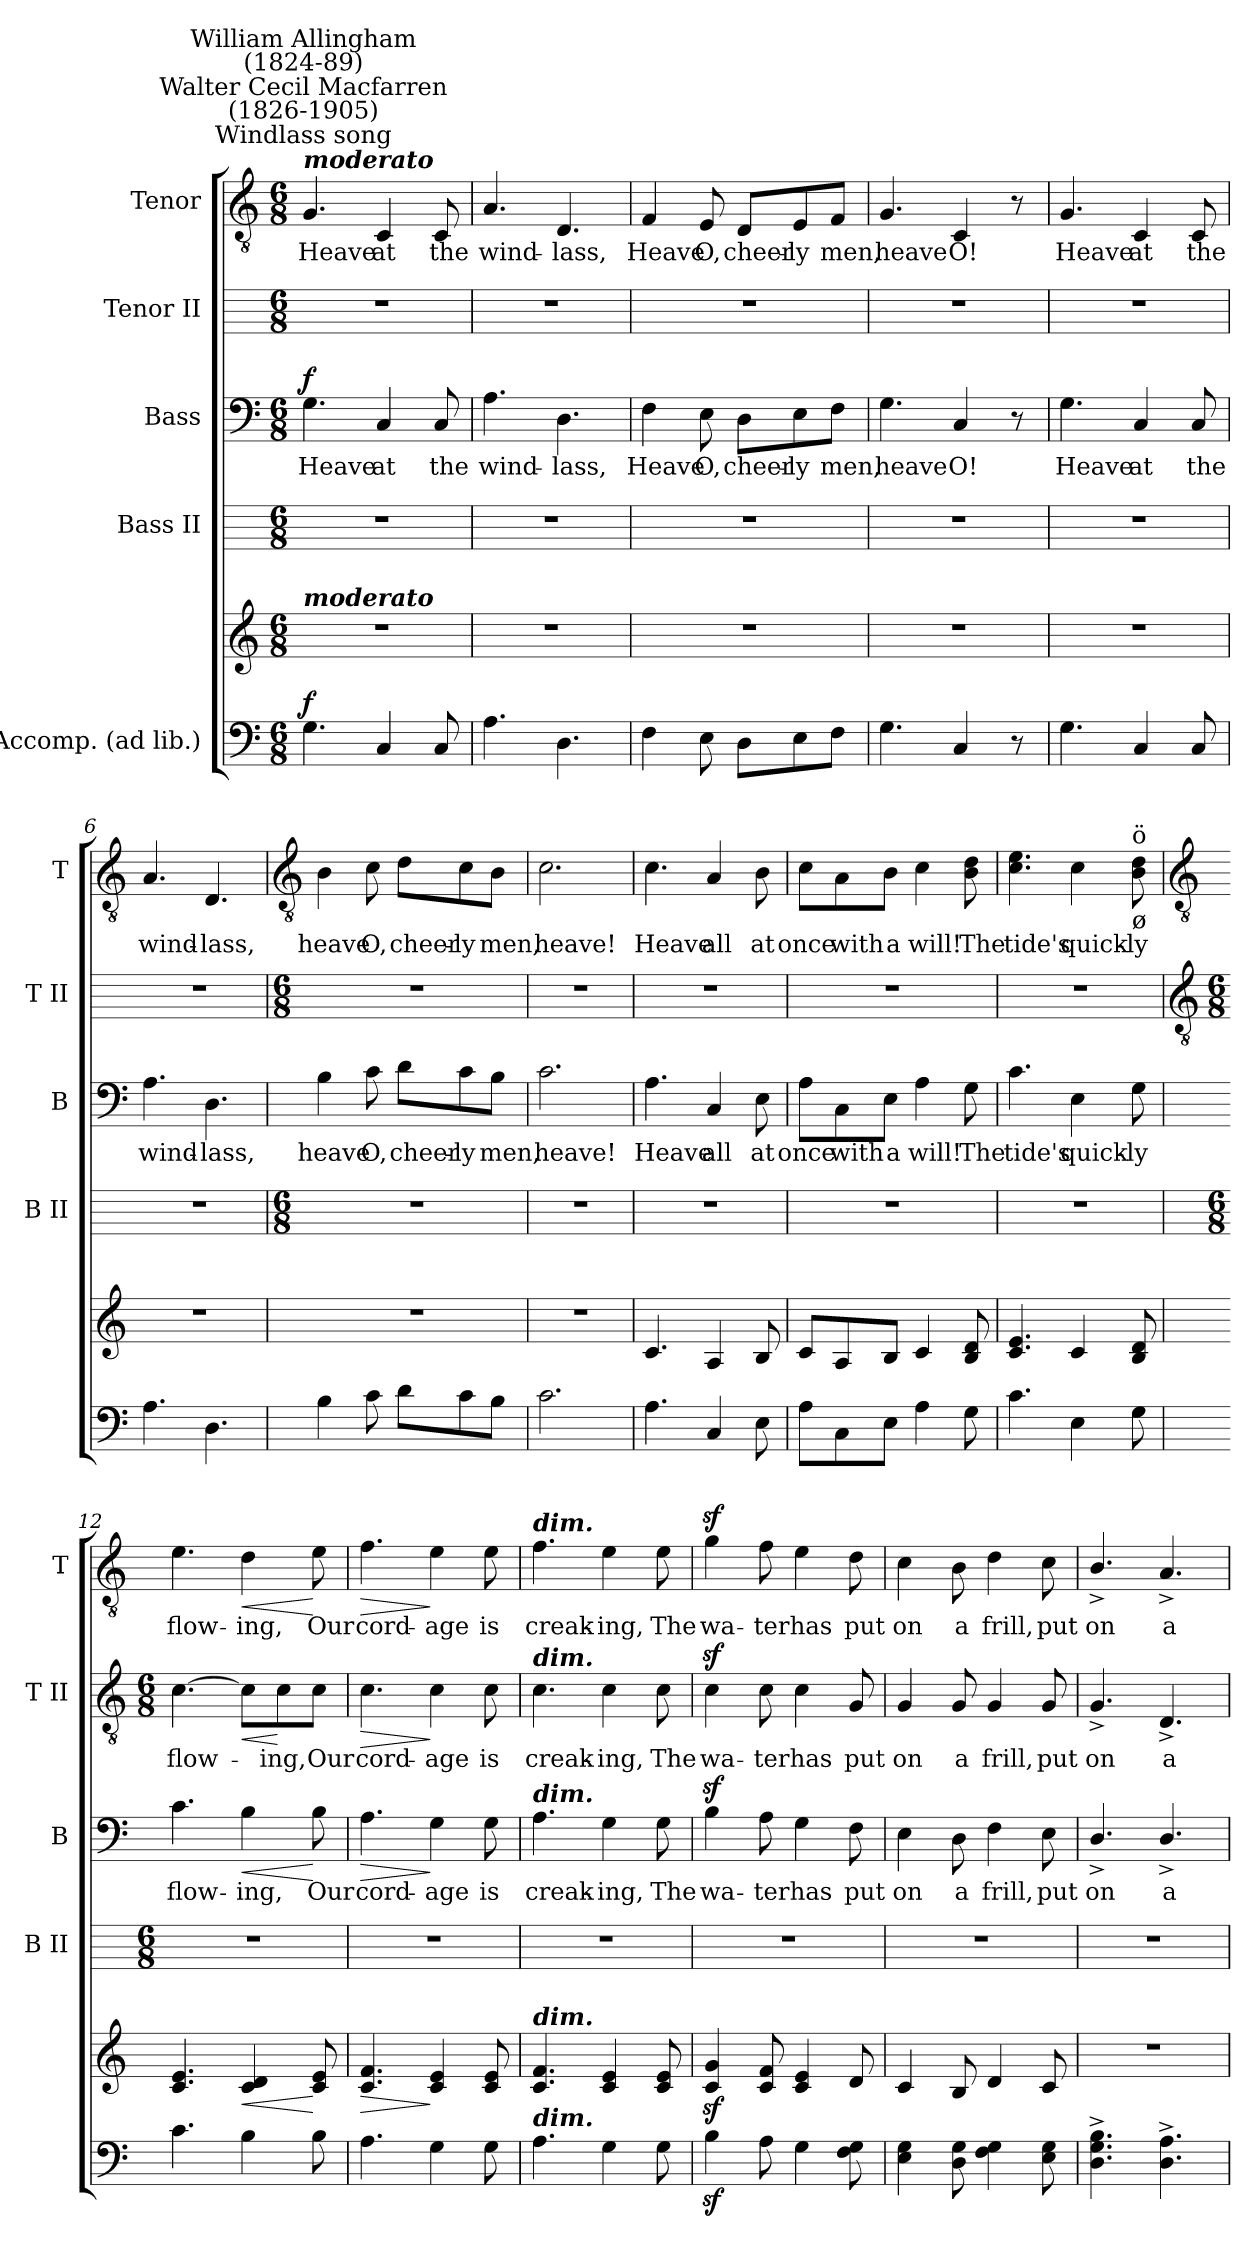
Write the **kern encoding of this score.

**kern	**kern	**dynam	**kern	**kern	**text	**dynam	**kern	**text	**dynam	**kern	**text	**dynam
*part5	*part5	*part5	*part4	*part3	*part3	*part3	*part2	*part2	*part2	*part1	*part1	*part1
*staff6	*staff5	*staff5/6	*staff4	*staff3	*staff3	*staff3	*staff2	*staff2	*staff2	*staff1	*staff1	*staff1
*I"Accomp. (ad lib.)	*	*	*I"Bass II	*I"Bass	*	*	*I"Tenor II	*	*	*I"Tenor	*	*
*	*	*	*I'B II	*I'B	*	*	*I'T II	*	*	*I'T	*	*
*clefF4	*clefG2	*	*	*clefF4	*	*	*	*	*	*clefGv2	*	*
*k[]	*k[]	*	*	*k[]	*	*	*	*	*	*k[]	*	*
*C:	*C:	*	*	*C:	*	*	*	*	*	*C:	*	*
*M6/8	*M6/8	*	*M6/8	*M6/8	*	*	*M6/8	*	*	*M6/8	*	*
*MM96	*MM96	*	*MM96	*MM96	*	*	*MM96	*	*	*MM96	*	*
=1	=1	=1	=1	=1	=1	=1	=1	=1	=1	=1	=1	=1
!	!	!	!	!	!	!	!	!	!	!LO:TX:a:Bi:t=moderato	!	!
!	!	!	!	!	!	!	!	!	!	!LO:TX:a:cj:t=Windlass song	!	!
!	!	!	!	!	!	!	!	!	!	!LO:TX:a:cj:t=Walter Cecil Macfarren\n(1826-1905)	!	!
!	!	!	!	!	!	!	!	!	!	!LO:TX:a:cj:t=William Allingham\n(1824-89)	!	!
!	!LO:TX:a:Bi:t=moderato	!	!	!	!	!	!	!	!	!	!	!
!	!LO:N:vis=1	!LO:DY:a=2	!	!	!LO:LY:b	!LO:DY:b	!	!	!	!	!LO:LY:b	!
4.G\	2.r	f	2.r	4.G\	Heave	f	2.r	.	.	4.G/	Heave	.
!	!	!	!	!	!LO:LY:b	!	!	!	!	!	!LO:LY:b	!
4C	.	.	.	4C	at	.	.	.	.	4C	at	.
!	!	!	!	!	!LO:LY:b	!	!	!	!	!	!LO:LY:b	!
8C	.	.	.	8C	the	.	.	.	.	8C	the	.
=2	=2	=2	=2	=2	=2	=2	=2	=2	=2	=2	=2	=2
!	!LO:N:vis=1	!	!	!	!LO:LY:b	!	!	!	!	!	!LO:LY:b	!
4.A	2.r	.	2.r	4.A	wind-	.	2.r	.	.	4.A	wind-	.
!	!	!	!	!	!LO:LY:b	!	!	!	!	!	!LO:LY:b	!
4.D	.	.	.	4.D	-lass,	.	.	.	.	4.D	-lass,	.
=3	=3	=3	=3	=3	=3	=3	=3	=3	=3	=3	=3	=3
!	!LO:N:vis=1	!	!	!	!LO:LY:b	!	!	!	!	!	!LO:LY:b	!
4F	2.r	.	2.r	4F	Heave	.	2.r	.	.	4F	Heave	.
!	!	!	!	!	!LO:LY:b	!	!	!	!	!	!LO:LY:b	!
8E	.	.	.	8E	O,	.	.	.	.	8E	O,	.
!	!	!	!	!	!LO:LY:b	!	!	!	!	!	!LO:LY:b	!
8DL	.	.	.	8D\L	cheer-	.	.	.	.	8D/L	cheer-	.
!	!	!	!	!	!LO:LY:b	!	!	!	!	!	!LO:LY:b	!
8E	.	.	.	8E\	-ly	.	.	.	.	8E/	-ly	.
!	!	!	!	!	!LO:LY:b	!	!	!	!	!	!LO:LY:b	!
8FJ	.	.	.	8F\J	men,	.	.	.	.	8F/J	men,	.
=4	=4	=4	=4	=4	=4	=4	=4	=4	=4	=4	=4	=4
!	!LO:N:vis=1	!	!	!	!LO:LY:b	!	!	!	!	!	!LO:LY:b	!
4.G	2.r	.	2.r	4.G	heave	.	2.r	.	.	4.G	heave	.
!	!	!	!	!	!LO:LY:b	!	!	!	!	!	!LO:LY:b	!
4C	.	.	.	4C	O!	.	.	.	.	4C	O!	.
8r	.	.	.	8r	.	.	.	.	.	8r	.	.
=5	=5	=5	=5	=5	=5	=5	=5	=5	=5	=5	=5	=5
!	!LO:N:vis=1	!	!	!	!LO:LY:b	!	!	!	!	!	!LO:LY:b	!
4.G\	2.r	.	2.r	4.G\	Heave	.	2.r	.	.	4.G/	Heave	.
!	!	!	!	!	!LO:LY:b	!	!	!	!	!	!LO:LY:b	!
4C	.	.	.	4C	at	.	.	.	.	4C	at	.
!	!	!	!	!	!LO:LY:b	!	!	!	!	!	!LO:LY:b	!
8C	.	.	.	8C	the	.	.	.	.	8C	the	.
=6	=6	=6	=6	=6	=6	=6	=6	=6	=6	=6	=6	=6
!	!LO:N:vis=1	!	!	!	!LO:LY:b	!	!	!	!	!	!LO:LY:b	!
4.A	2.r	.	2.r	4.A	wind-	.	2.r	.	.	4.A	wind-	.
!	!	!	!	!	!LO:LY:b	!	!	!	!	!	!LO:LY:b	!
4.D	.	.	.	4.D	-lass,	.	.	.	.	4.D	-lass,	.
!!LO:LB:g=z
=7	=7	=7	=7	=7	=7	=7	=7	=7	=7	=7	=7	=7
*	*	*	*	*	*	*	*	*	*	*clefGv2	*	*
*	*	*	*M6/8	*	*	*	*M6/8	*	*	*	*	*
!	!LO:N:vis=1	!	!	!	!LO:LY:b	!	!	!	!	!	!LO:LY:b	!
4B	2.r	.	2.r	4B	heave	.	2.r	.	.	4B	heave	.
!	!	!	!	!	!LO:LY:b	!	!	!	!	!	!LO:LY:b	!
8c	.	.	.	8c	O,	.	.	.	.	8c	O,	.
!	!	!	!	!	!LO:LY:b	!	!	!	!	!	!LO:LY:b	!
8dL	.	.	.	8d\L	cheer-	.	.	.	.	8d\L	cheer-	.
!	!	!	!	!	!LO:LY:b	!	!	!	!	!	!LO:LY:b	!
8c	.	.	.	8c\	-ly	.	.	.	.	8c\	-ly	.
!	!	!	!	!	!LO:LY:b	!	!	!	!	!	!LO:LY:b	!
8BJ	.	.	.	8B\J	men,	.	.	.	.	8B\J	men,	.
=8	=8	=8	=8	=8	=8	=8	=8	=8	=8	=8	=8	=8
!	!LO:N:vis=1	!	!	!	!LO:LY:b	!	!	!	!	!	!LO:LY:b	!
2.c	2.r	.	2.r	2.c	heave!	.	2.r	.	.	2.c	heave!	.
=9	=9	=9	=9	=9	=9	=9	=9	=9	=9	=9	=9	=9
!	!	!	!	!	!LO:LY:b	!	!	!	!	!	!LO:LY:b	!
4.A	4.c	.	2.r	4.A	Heave	.	2.r	.	.	4.c	Heave	.
!	!	!	!	!	!LO:LY:b	!	!	!	!	!	!LO:LY:b	!
4C	4A	.	.	4C	all	.	.	.	.	4A	all	.
!	!	!	!	!	!LO:LY:b	!	!	!	!	!	!LO:LY:b	!
8E	8B	.	.	8E	at	.	.	.	.	8B	at	.
=10	=10	=10	=10	=10	=10	=10	=10	=10	=10	=10	=10	=10
!	!	!	!	!	!LO:LY:b	!	!	!	!	!	!LO:LY:b	!
8AL	8cL	.	2.r	8A\L	once	.	2.r	.	.	8c\L	once	.
!	!	!	!	!	!LO:LY:b	!	!	!	!	!	!LO:LY:b	!
8C	8A	.	.	8C\	with	.	.	.	.	8A\	with	.
!	!	!	!	!	!LO:LY:b	!	!	!	!	!	!LO:LY:b	!
8EJ	8BJ	.	.	8E\J	a	.	.	.	.	8B\J	a	.
!	!	!	!	!	!LO:LY:b	!	!	!	!	!	!LO:LY:b	!
4A	4c	.	.	4A	will!	.	.	.	.	4c	will!	.
!	!	!	!	!	!LO:LY:b	!	!	!	!	!	!LO:LY:b	!
8G	8B 8d	.	.	8G	The	.	.	.	.	8B 8d	The	.
=11	=11	=11	=11	=11	=11	=11	=11	=11	=11	=11	=11	=11
!	!	!	!	!	!LO:LY:b	!	!	!	!	!	!LO:LY:b	!
4.c	4.c 4.e	.	2.r	4.c	tide's	.	2.r	.	.	4.c 4.e	tide's	.
!	!	!	!	!	!LO:LY:b	!	!	!	!	!	!LO:LY:b	!
4E	4c	.	.	4E	quick-	.	.	.	.	4c	quick-	.
!	!	!	!	!	!	!	!	!	!	!LO:TX:a:t=ö	!	!
!	!	!	!	!	!	!	!	!	!	!LO:TX:b:t=ø	!	!
!	!	!	!	!	!LO:LY:b	!	!	!	!	!	!LO:LY:b	!
8G	8B 8d	.	.	8G	-ly	.	.	.	.	8B 8d	-ly	.
!!LO:LB:g=z
=12	=12	=12	=12	=12	=12	=12	=12	=12	=12	=12	=12	=12
*	*	*	*	*	*	*	*clefGv2	*	*	*clefGv2	*	*
*	*	*	*	*	*	*	*k[]	*	*	*	*	*
*	*	*	*	*	*	*	*C:	*	*	*	*	*
*	*	*	*M6/8	*	*	*	*M6/8	*	*	*	*	*
!	!	!	!	!	!LO:LY:b	!	!	!LO:LY:b	!	!	!LO:LY:b	!
4.c	4.c 4.e	.	2.r	4.c	flow-	.	[4.c	flow-	.	4.e	flow-	.
!	!	!LO:HP:b	!	!	!LO:LY:b	!LO:HP:b	!	!	!LO:HP:b	!	!LO:LY:b	!LO:HP:b
4B	4c 4d	<	.	4B	-ing,	<	8c\L]	.	<	4d	-ing,	<
!	!	!	!	!	!	!	!	!LO:LY:b	!	!	!	!
.	.	.	.	.	.	.	8c\	ing,	[	.	.	.
!	!	!	!	!	!LO:LY:b	!	!	!LO:LY:b	!	!	!LO:LY:b	!
8B	8c 8e	[	.	8B	Our	[	8c\J	Our	.	8e	Our	[
=13	=13	=13	=13	=13	=13	=13	=13	=13	=13	=13	=13	=13
!	!	!LO:HP:b	!	!	!LO:LY:b	!LO:HP:b	!	!LO:LY:b	!LO:HP:b	!	!LO:LY:b	!LO:HP:b
4.A	4.c 4.f	>	2.r	4.A	cord-	>	4.c	cord-	>	4.f	cord-	>
!	!	!	!	!	!LO:LY:b	!	!	!LO:LY:b	!	!	!LO:LY:b	!
4G	4c 4e	]	.	4G	-age	]	4c	-age	]	4e	-age	]
!	!	!	!	!	!LO:LY:b	!	!	!LO:LY:b	!	!	!LO:LY:b	!
8G	8c 8e	.	.	8G	is	.	8c	is	.	8e	is	.
=14	=14	=14	=14	=14	=14	=14	=14	=14	=14	=14	=14	=14
!	!	!	!	!	!	!	!	!	!	!LO:TX:a:Bi:t=dim.	!	!
!	!	!	!	!	!	!	!LO:TX:a:Bi:t=dim.	!	!	!	!	!
!	!	!	!	!LO:TX:a:Bi:t=dim.	!	!	!	!	!	!	!	!
!	!LO:TX:a:Bi:t=dim.	!	!	!	!	!	!	!	!	!	!	!
!LO:TX:a:Bi:t=dim.	!	!	!	!	!	!	!	!	!	!	!	!
!	!	!	!	!	!LO:LY:b	!	!	!LO:LY:b	!	!	!LO:LY:b	!
4.A	4.c 4.f	.	2.r	4.A	creak-	.	4.c	creak-	.	4.f	creak-	.
!	!	!	!	!	!LO:LY:b	!	!	!LO:LY:b	!	!	!LO:LY:b	!
4G	4c 4e	.	.	4G	-ing,	.	4c	-ing,	.	4e	-ing,	.
!	!	!	!	!	!LO:LY:b	!	!	!LO:LY:b	!	!	!LO:LY:b	!
8G	8c 8e	.	.	8G	The	.	8c	The	.	8e	The	.
=15	=15	=15	=15	=15	=15	=15	=15	=15	=15	=15	=15	=15
!	!	!	!	!	!LO:LY:b	!	!	!LO:LY:b	!	!	!LO:LY:b	!
4Bz<	4cz< 4gz<	.	2.r	4Bz<	wa-	.	4cz<	wa-	.	4gz<	wa-	.
!	!	!	!	!	!LO:LY:b	!	!	!LO:LY:b	!	!	!LO:LY:b	!
8A	8c 8f	.	.	8A	-ter	.	8c	-ter	.	8f	-ter	.
!	!	!	!	!	!LO:LY:b	!	!	!LO:LY:b	!	!	!LO:LY:b	!
4G	4c 4e	.	.	4G	has	.	4c	has	.	4e	has	.
!	!	!	!	!	!LO:LY:b	!	!	!LO:LY:b	!	!	!LO:LY:b	!
8F 8G	8d	.	.	8F	put	.	8G	put	.	8d	put	.
=16	=16	=16	=16	=16	=16	=16	=16	=16	=16	=16	=16	=16
!	!	!	!	!	!LO:LY:b	!	!	!LO:LY:b	!	!	!LO:LY:b	!
4E 4G	4c	.	2.r	4E	on	.	4G	on	.	4c	on	.
!	!	!	!	!	!LO:LY:b	!	!	!LO:LY:b	!	!	!LO:LY:b	!
8D 8G	8B	.	.	8D	a	.	8G	a	.	8B	a	.
!	!	!	!	!	!LO:LY:b	!	!	!LO:LY:b	!	!	!LO:LY:b	!
4F 4G	4d	.	.	4F	frill,	.	4G	frill,	.	4d	frill,	.
!	!	!	!	!	!LO:LY:b	!	!	!LO:LY:b	!	!	!LO:LY:b	!
8E 8G	8c	.	.	8E	put	.	8G	put	.	8c	put	.
=17	=17	=17	=17	=17	=17	=17	=17	=17	=17	=17	=17	=17
!	!LO:N:vis=1	!	!	!	!LO:LY:b	!	!	!LO:LY:b	!	!	!LO:LY:b	!
4.D\^ 4.G\^ 4.B\^	2.r	.	2.r	4.D^/	on	.	4.G^/	on	.	4.B^/	on	.
!	!	!	!	!	!LO:LY:b	!	!	!LO:LY:b	!	!	!LO:LY:b	!
4.D\^ 4.A\^	.	.	.	4.D^/	a	.	4.D^	a	.	4.A^	a	.
=	=	=	=	=	=	=	=	=	=	=	=	=
*-	*-	*-	*-	*-	*-	*-	*-	*-	*-	*-	*-	*-
